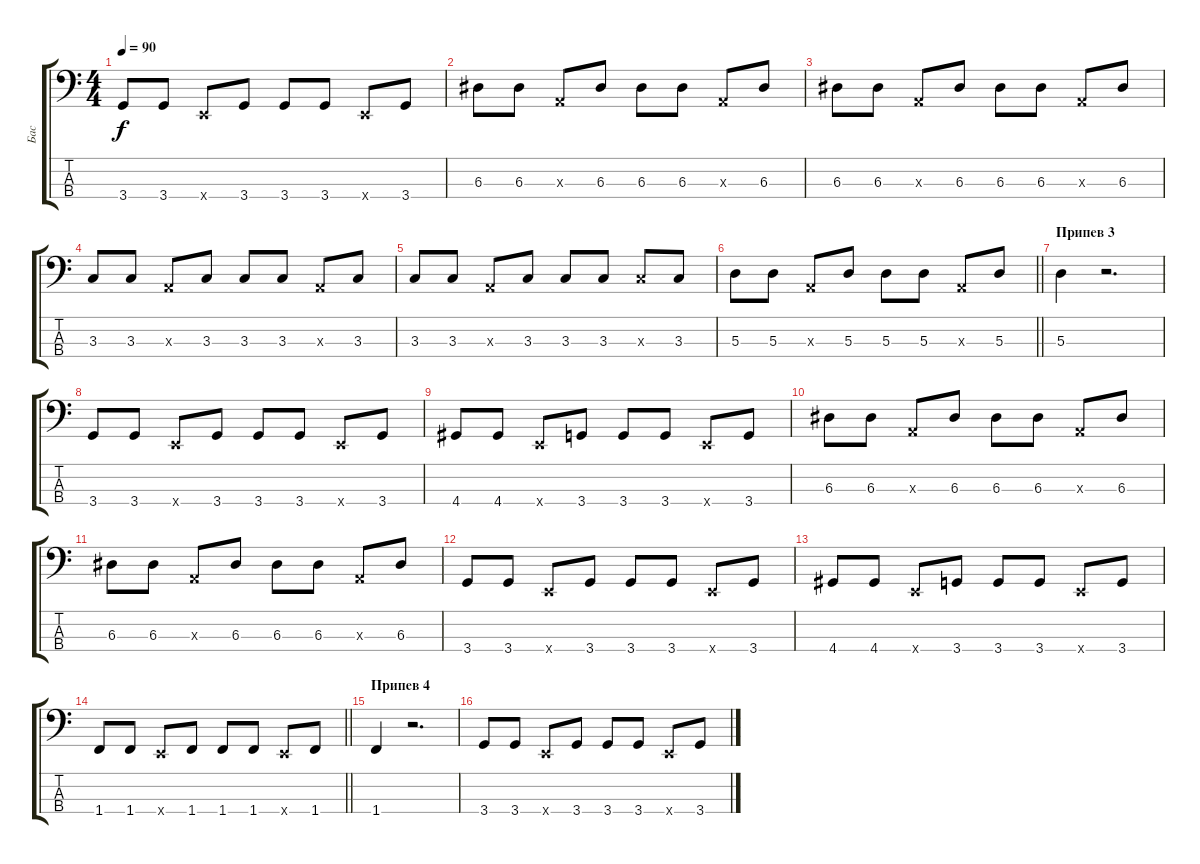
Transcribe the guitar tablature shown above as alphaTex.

\track ("Бас" "Бас") {instrument electricbassfinger}
\staff {score tabs}
\tuning (G2 D2 A1 E1) {hide}
\ts (4 4)
\tempo 90
\clef f4
\ks c
3.4.8{dy f} 3.4.8 0.4{x}.8 3.4.8 3.4.8 3.4.8 0.4{x}.8 3.4.8 |
6.3.8 6.3.8 0.3{x}.8 6.3.8 6.3.8 6.3.8 0.3{x}.8 6.3.8 |
6.3.8 6.3.8 0.3{x}.8 6.3.8 6.3.8 6.3.8 0.3{x}.8 6.3.8 |
3.3.8 3.3.8 0.3{x}.8 3.3.8 3.3.8 3.3.8 0.3{x}.8 3.3.8 |
3.3.8 3.3.8 0.3{x}.8 3.3.8 3.3.8 3.3.8 3.3{x}.8 3.3.8 |
\barLineRight lightlight
5.3.8 5.3.8 0.3{x}.8 5.3.8 5.3.8 5.3.8 0.3{x}.8 5.3.8 |
\section ("" "Припев 3")
5.3.4 r.2{d} |
3.4.8 3.4.8 0.4{x}.8 3.4.8 3.4.8 3.4.8 0.4{x}.8 3.4.8 |
4.4.8 4.4.8 0.4{x}.8 3.4.8 3.4.8 3.4.8 0.4{x}.8 3.4.8 |
6.3.8 6.3.8 0.3{x}.8 6.3.8 6.3.8 6.3.8 0.3{x}.8 6.3.8 |
6.3.8 6.3.8 0.3{x}.8 6.3.8 6.3.8 6.3.8 0.3{x}.8 6.3.8 |
3.4.8 3.4.8 0.4{x}.8 3.4.8 3.4.8 3.4.8 0.4{x}.8 3.4.8 |
4.4.8 4.4.8 0.4{x}.8 3.4.8 3.4.8 3.4.8 0.4{x}.8 3.4.8 |
\barLineRight lightlight
1.4.8 1.4.8 0.4{x}.8 1.4.8 1.4.8 1.4.8 0.4{x}.8 1.4.8 |
\section ("" "Припев 4")
1.4.4 r.2{d} |
3.4.8 3.4.8 0.4{x}.8 3.4.8 3.4.8 3.4.8 0.4{x}.8 3.4.8
